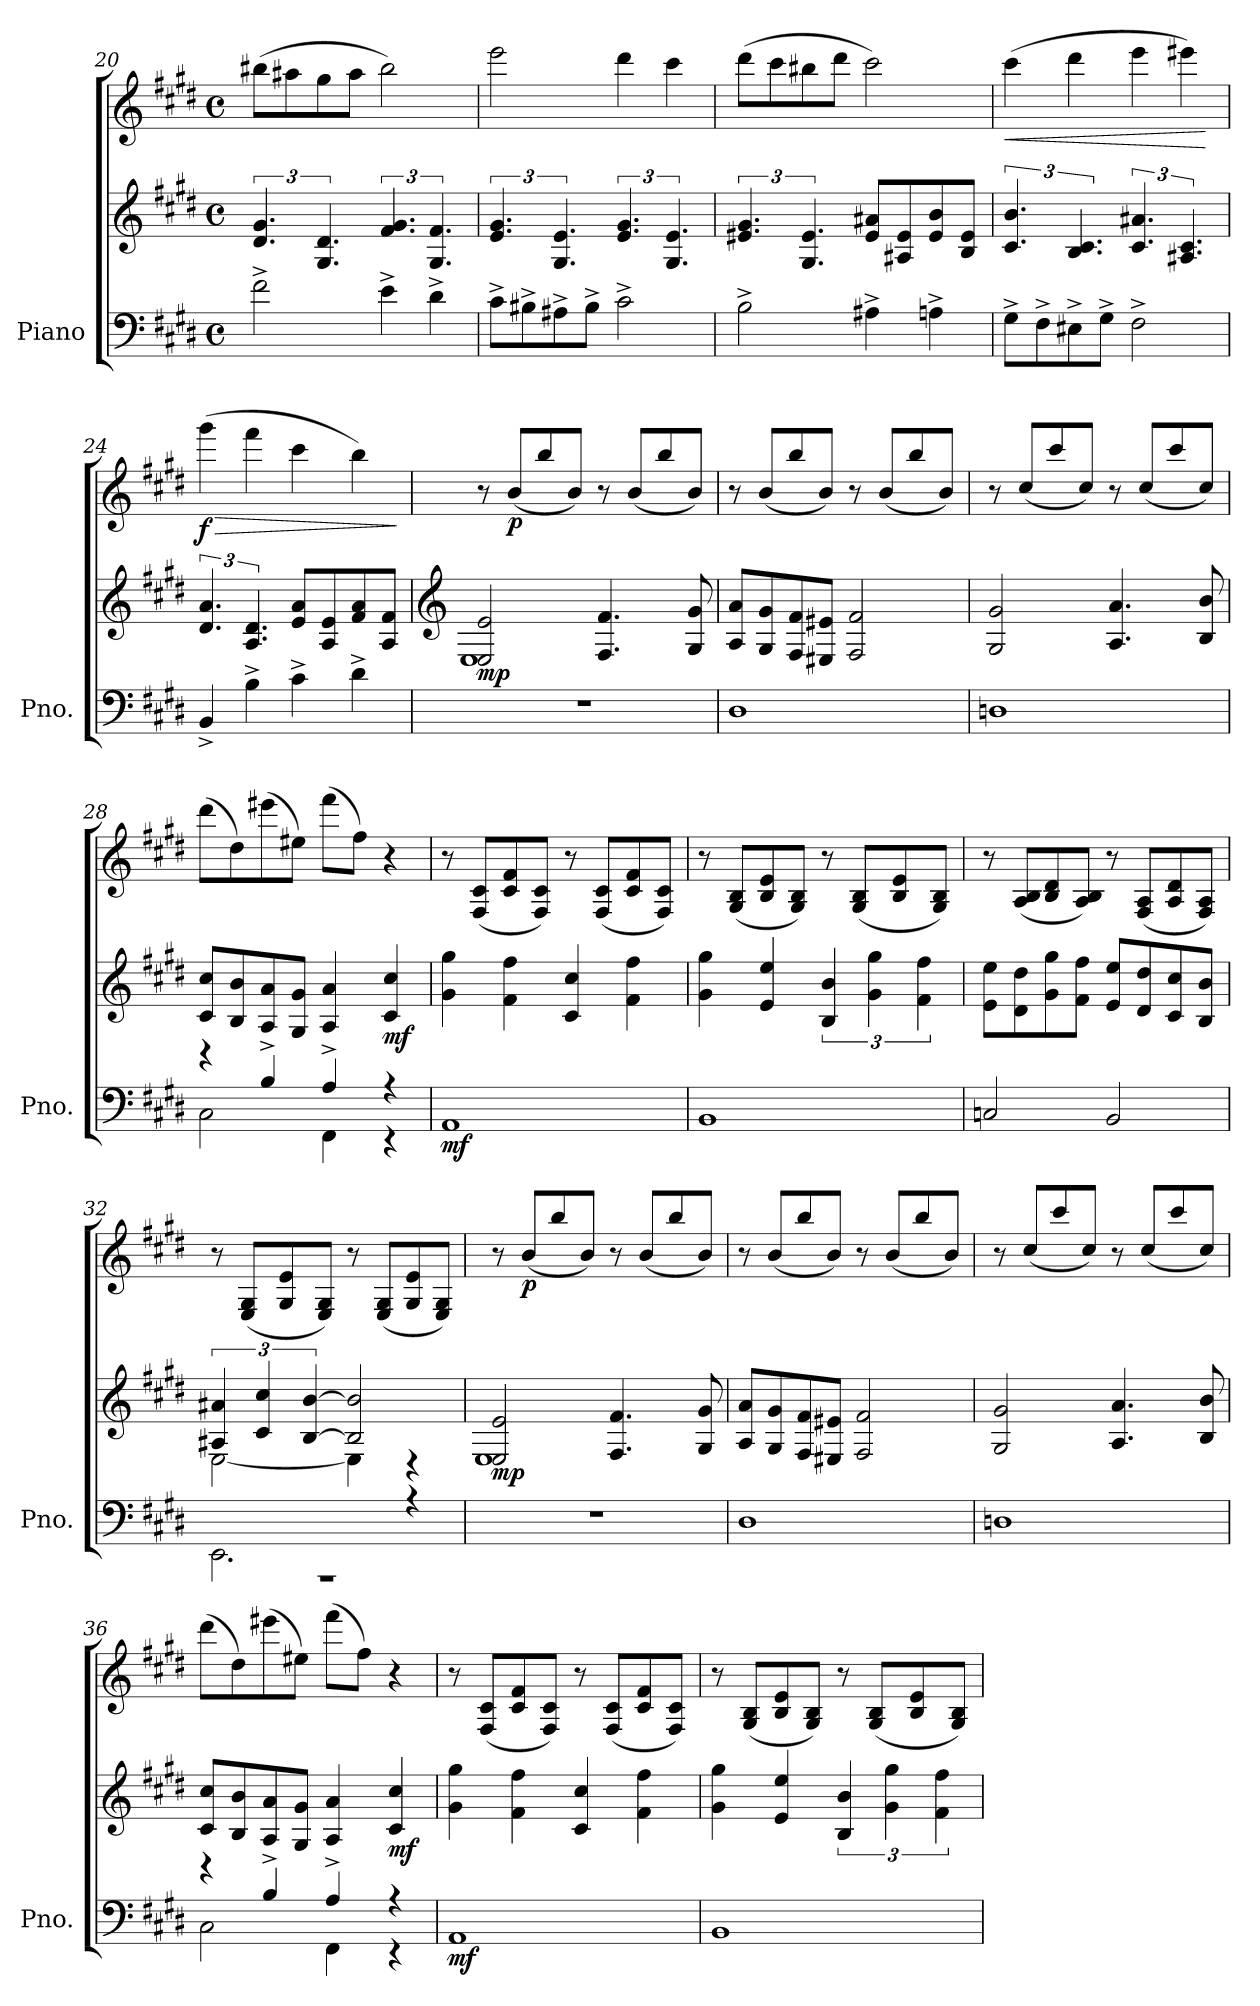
**kern	**kern	**kern	**dynam
*part1	*part1	*part1	*part1
*staff3	*staff2	*staff1	*staff1/2/3
*I"Piano	*	*	*
*I'Pno.	*	*	*
*clefF4	*clefG2	*clefG2	*
*k[f#c#g#d#]	*k[f#c#g#d#]	*k[f#c#g#d#]	*
*M4/4	*M4/4	*M4/4	*
*met(c)	*met(c)	*met(c)	*
=20	=20	=20	=20
2f#^\	6.d#/ 6.g#/	(>8bb#X\L	.
.	.	8aa#X\	.
.	6.G#/ 6.d#/	8gg#\	.
.	.	8aa#\J	.
4e^\	6.f#/ 6.g#/	2bb#\)	.
4d#^\	6.G#/ 6.f#/	.	.
=21	=21	=21	=21
8c#^\L	6.e/ 6.g#/	2eee\	.
8B#X^\	.	.	.
8A#X^\	6.G#/ 6.e/	.	.
8B#^\J	.	.	.
2c#^\	6.e/ 6.g#/	4ddd#\	.
.	6.G#/ 6.e/	4ccc#\	.
=22	=22	=22	=22
2B^\	6.e#X/ 6.g#/	(>8ddd#\L	.
.	.	8ccc#\	.
.	6.G#/ 6.e#/	8bb#X\	.
.	.	8ddd#\J	.
4A#X^\	8e#/ 8a#X/L	2ccc#\)	.
.	8A#X/ 8e#/	.	.
4An^\	8e#/ 8b/	.	.
.	8B/ 8e#/J	.	.
=23	=23	=23	=23
!	!	!	!LO:HP:b
8G#^\L	6.c#/ 6.b/	(>4ccc#\	<
8F#^\	.	.	.
8E#X^\	6.B/ 6.c#/	4ddd#\	.
8G#^\J	.	.	.
2F#^\	6.c#/ 6.a#X/	4eee\	.
.	6.A#X/ 6.c#/	4eee#X\)	.
.	.	.	[
=24	=24	=24	=24
!	!	!	!LO:HP:b
!	!	!	!LO:DY:n=1:b
4BB^/	6.d#/ 6.a/	(>4ggg#\	> f
4B^\	6.A/ 6.d#/	4fff#\	.
4c#^\	8e/ 8a/L	4ccc#\	.
.	8A/ 8e/	.	.
4d#^\	8f#/ 8a/	4bb\)	.
.	8A/ 8f#/J	.	.
.	.	.	]
!!LO:PB:g=z
=25	=25	=25	=25
*	*clefG2	*	*
*	*^	*	*
!	!	!	!	!LO:DY:b=2
1r	2E/ 2e/	1E	8r	mp
!	!	!	!	!LO:DY:b
.	.	.	(<8b/L	p
.	.	.	8bb/	.
.	.	.	8b/J)	.
.	4.F#/ 4.f#/	.	8r	.
.	.	.	(<8b/L	.
.	.	.	8bb/	.
.	8G#/ 8g#/	.	8b/J)	.
*	*v	*v	*	*
=26	=26	=26	=26
1D#	8A/ 8a/L	8r	.
.	8G#/ 8g#/	(<8b/L	.
.	8F#/ 8f#/	8bb/	.
.	8E#X/ 8e#X/J	8b/J)	.
.	2F#/ 2f#/	8r	.
.	.	(<8b/L	.
.	.	8bb/	.
.	.	8b/J)	.
=27	=27	=27	=27
1Dn	2G#/ 2g#/	8r	.
.	.	(<8cc#/L	.
.	.	8ccc#/	.
.	.	8cc#/J)	.
.	4.A/ 4.a/	8r	.
.	.	(<8cc#/L	.
.	.	8ccc#/	.
.	8B/ 8b/	8cc#/J)	.
=28	=28	=28	=28
*^	*	*	*
4rg	2C#\	8c#/ 8cc#/L	(>8ddd#\L	.
.	.	8B/ 8b/	8dd#\)	.
4B^/	.	8A/ 8a/	(>8eee#X\	.
.	.	8G#/ 8g#/J	8ee#X\J)	.
4A^/	4FF#\	4A/ 4a/	(>8fff#\L	.
.	.	.	8ff#\J)	.
!	!	!	!	!LO:DY:b=2
4r	4r	4c#/ 4cc#/	4r	mf
=29	=29	=29	=29	=29
!	!	!	!	!LO:DY:b=3
*v	*v	*	*	*
1AA	4g#\ 4gg#\	8r	mf
.	.	(<8F#/ 8c#/L	.
.	4f#\ 4ff#\	8c#/ 8f#/	.
.	.	8F#/ 8c#/J)	.
.	4c#/ 4cc#/	8r	.
.	.	(<8F#/ 8c#/L	.
.	4f#\ 4ff#\	8c#/ 8f#/	.
.	.	8F#/ 8c#/J)	.
!!LO:LB:g=z
=30	=30	=30	=30
1BB	4g#\ 4gg#\	8r	.
.	.	(<8G#/ 8B/L	.
.	4e/ 4ee/	8B/ 8e/	.
.	.	8G#/ 8B/J)	.
.	6B/ 6b/	8r	.
.	.	(<8G#/ 8B/L	.
.	6g#\ 6gg#\	.	.
.	.	8B/ 8e/	.
.	6f#\ 6ff#\	.	.
.	.	8G#/ 8B/J)	.
=31	=31	=31	=31
2Cn/	8e\ 8ee\L	8r	.
.	8d#\ 8dd#\	(<8A/ 8B/L	.
.	8g#\ 8gg#\	8B/ 8d#/	.
.	8f#\ 8ff#\J	8A/ 8B/J)	.
2BB/	8e/ 8ee/L	8r	.
.	8d#/ 8dd#/	(<8F#/ 8A/L	.
.	8c#/ 8cc#/	8A/ 8d#/	.
.	8B/ 8b/J	8F#/ 8A/J)	.
=32	=32	=32	=32
*^	*^	*	*
2.EE\	1r	6A#X/ 6a#X/	[2E\	8r	.
.	.	.	.	(<8E/ 8G#/L	.
.	.	6c#/ 6cc#/	.	.	.
.	.	.	.	8G#/ 8e/	.
.	.	[6B/ [6b/	.	.	.
.	.	.	.	8E/ 8G#/J)	.
.	.	2B/] 2b/]	4E\]	8r	.
.	.	.	.	(<8E/ 8G#/L	.
4r	.	.	4r	8G#/ 8e/	.
.	.	.	.	8E/ 8G#/J)	.
*v	*v	*	*	*	*
=33	=33	=33	=33	=33
!	!	!	!	!LO:DY:b=2
1r	2E/ 2e/	1E	8r	mp
!	!	!	!	!LO:DY:b
.	.	.	(<8b/L	p
.	.	.	8bb/	.
.	.	.	8b/J)	.
.	4.F#/ 4.f#/	.	8r	.
.	.	.	(<8b/L	.
.	.	.	8bb/	.
.	8G#/ 8g#/	.	8b/J)	.
*	*v	*v	*	*
=34	=34	=34	=34
1D#	8A/ 8a/L	8r	.
.	8G#/ 8g#/	(<8b/L	.
.	8F#/ 8f#/	8bb/	.
.	8E#X/ 8e#X/J	8b/J)	.
.	2F#/ 2f#/	8r	.
.	.	(<8b/L	.
.	.	8bb/	.
.	.	8b/J)	.
!!LO:LB:g=z
=35	=35	=35	=35
1Dn	2G#/ 2g#/	8r	.
.	.	(<8cc#/L	.
.	.	8ccc#/	.
.	.	8cc#/J)	.
.	4.A/ 4.a/	8r	.
.	.	(<8cc#/L	.
.	.	8ccc#/	.
.	8B/ 8b/	8cc#/J)	.
=36	=36	=36	=36
*^	*	*	*
4rg	2C#\	8c#/ 8cc#/L	(>8ddd#\L	.
.	.	8B/ 8b/	8dd#\)	.
4B^/	.	8A/ 8a/	(>8eee#X\	.
.	.	8G#/ 8g#/J	8ee#X\J)	.
4A^/	4FF#\	4A/ 4a/	(>8fff#\L	.
.	.	.	8ff#\J)	.
!	!	!	!	!LO:DY:b=2
4r	4r	4c#/ 4cc#/	4r	mf
=37	=37	=37	=37	=37
!	!	!	!	!LO:DY:b=3
*v	*v	*	*	*
1AA	4g#\ 4gg#\	8r	mf
.	.	(<8F#/ 8c#/L	.
.	4f#\ 4ff#\	8c#/ 8f#/	.
.	.	8F#/ 8c#/J)	.
.	4c#/ 4cc#/	8r	.
.	.	(<8F#/ 8c#/L	.
.	4f#\ 4ff#\	8c#/ 8f#/	.
.	.	8F#/ 8c#/J)	.
=38	=38	=38	=38
1BB	4g#\ 4gg#\	8r	.
.	.	(<8G#/ 8B/L	.
.	4e/ 4ee/	8B/ 8e/	.
.	.	8G#/ 8B/J)	.
.	6B/ 6b/	8r	.
.	.	(<8G#/ 8B/L	.
.	6g#\ 6gg#\	.	.
.	.	8B/ 8e/	.
.	6f#\ 6ff#\	.	.
.	.	8G#/ 8B/J)	.
=	=	=	=
*-	*-	*-	*-
